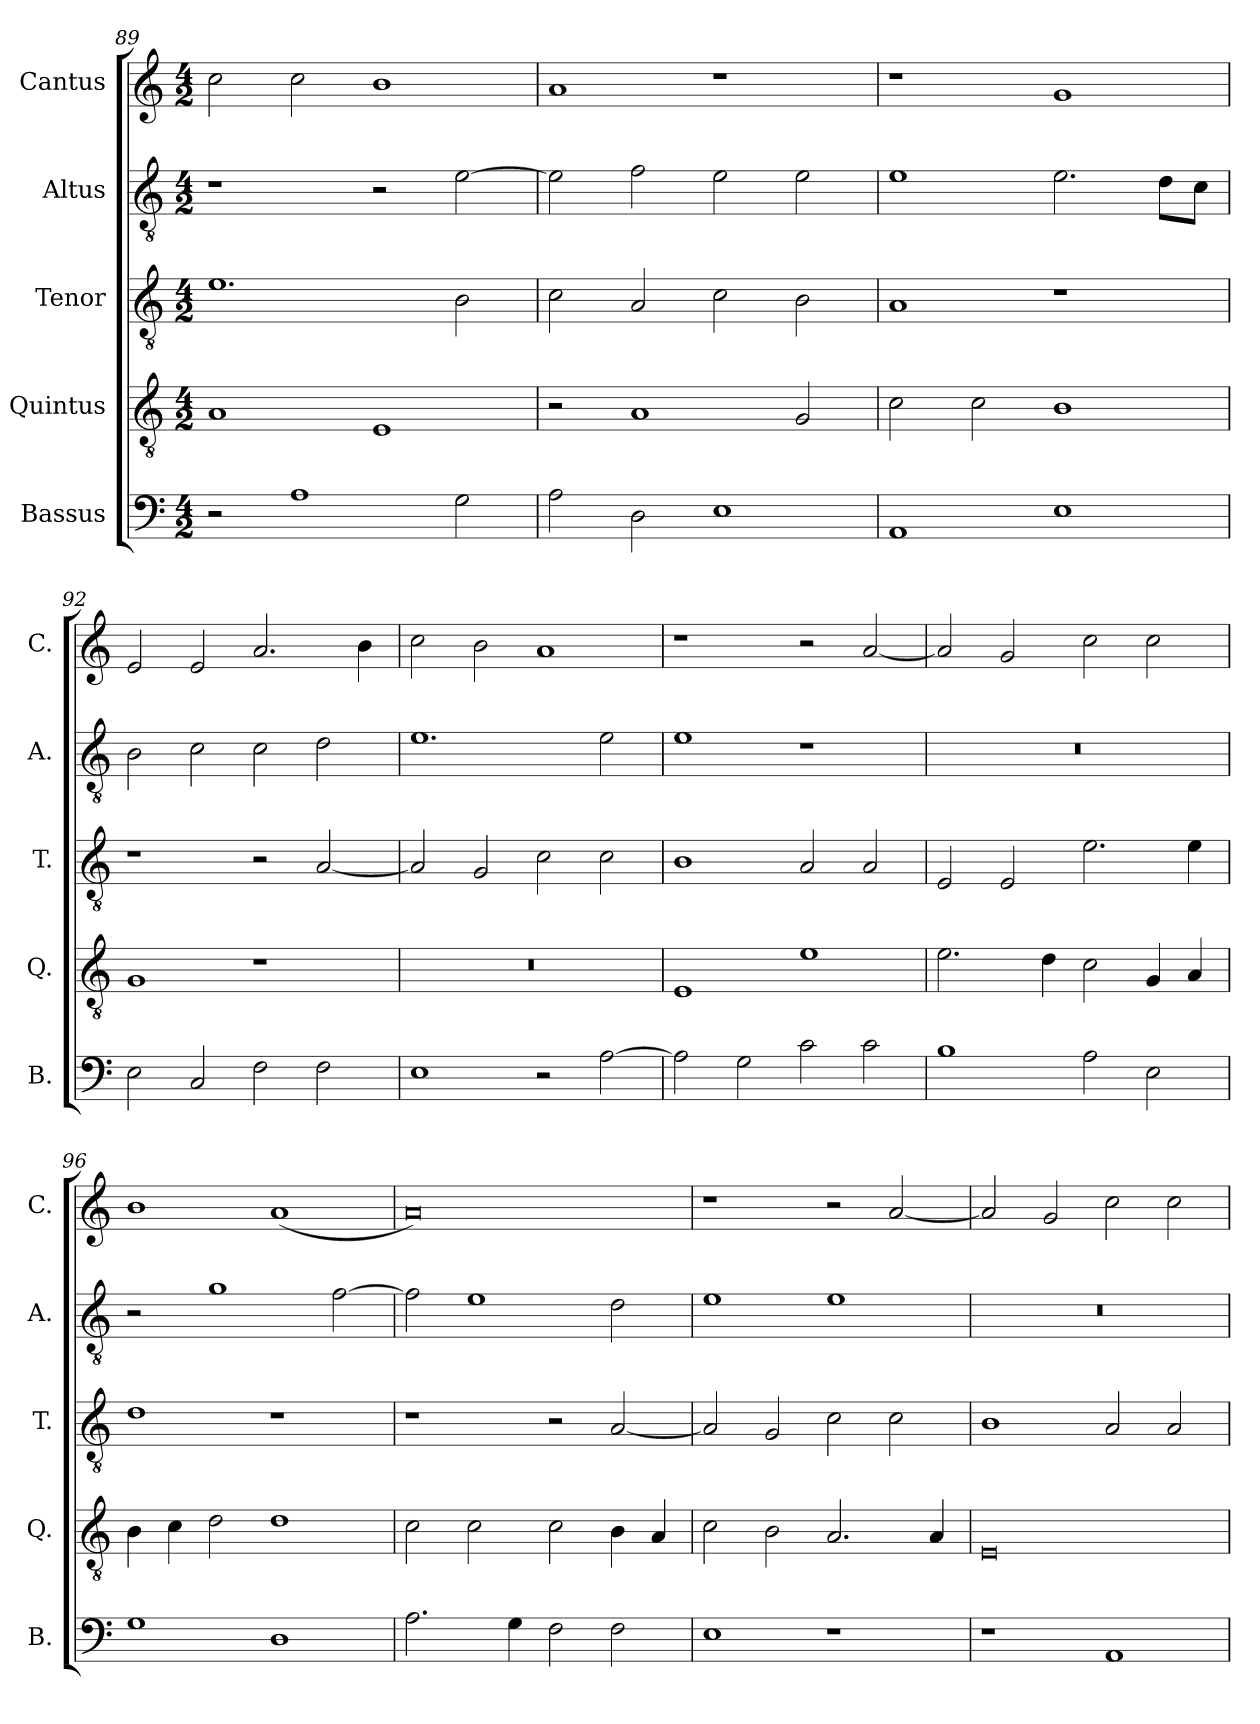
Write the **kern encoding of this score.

**kern	**kern	**kern	**kern	**kern
*part5	*part4	*part3	*part2	*part1
*staff5	*staff4	*staff3	*staff2	*staff1
*I"Bassus	*I"Quintus	*I"Tenor	*I"Altus	*I"Cantus
*I'B.	*I'Q.	*I'T.	*I'A.	*I'C.
*clefF4	*clefGv2	*clefGv2	*clefGv2	*clefG2
*k[]	*k[]	*k[]	*k[]	*k[]
*M4/2	*M4/2	*M4/2	*M4/2	*M4/2
=89	=89	=89	=89	=89
2r	1A	1.e	1r	2cc\
1A	.	.	.	2cc\
.	1E	.	2r	1b
2G\	.	2B\	[2e\	.
=90	=90	=90	=90	=90
2A\	2r	2c\	2e\]	1a
2D\	1A	2A/	2f\	.
1E	.	2c\	2e\	1r
.	2G/	2B\	2e\	.
=91	=91	=91	=91	=91
1AA	2c\	1A	1e	1r
.	2c\	.	.	.
1E	1B	1r	2.e\	1g
.	.	.	8d\L	.
.	.	.	8c\J	.
=92	=92	=92	=92	=92
2E\	1G	1r	2B\	2e/
2C/	.	.	2c\	2e/
2F\	1r	2r	2c\	2.a/
2F\	.	[2A/	2d\	.
.	.	.	.	4b\
=93	=93	=93	=93	=93
1E	0r	2A/]	1.e	2cc\
.	.	2G/	.	2b\
2r	.	2c\	.	1a
[2A\	.	2c\	2e\	.
=94	=94	=94	=94	=94
2A\]	1E	1B	1e	1r
2G\	.	.	.	.
2c\	1e	2A/	1r	2r
2c\	.	2A/	.	[2a/
=95	=95	=95	=95	=95
1B	2.e\	2E/	0r	2a/]
.	.	2E/	.	2g/
.	4d\	.	.	.
2A\	2c\	2.e\	.	2cc\
2E\	4G/	.	.	2cc\
.	4A/	4e\	.	.
=96	=96	=96	=96	=96
1G	4B\	1d	2r	1b
.	4c\	.	.	.
.	2d\	.	1g	.
1D	1d	1r	.	(<1a
.	.	.	[2f\	.
=97	=97	=97	=97	=97
2.A\	2c\	1r	2f\]	0a)
.	2c\	.	1e	.
4G\	.	.	.	.
2F\	2c\	2r	.	.
2F\	4B\	[2A/	2d\	.
.	4A/	.	.	.
=98	=98	=98	=98	=98
1E	2c\	2A/]	1e	1r
.	2B\	2G/	.	.
1r	2.A/	2c\	1e	2r
.	.	2c\	.	[2a/
.	4A/	.	.	.
=99	=99	=99	=99	=99
1r	0E	1B	0r	2a/]
.	.	.	.	2g/
1AA	.	2A/	.	2cc\
.	.	2A/	.	2cc\
=	=	=	=	=
*-	*-	*-	*-	*-
